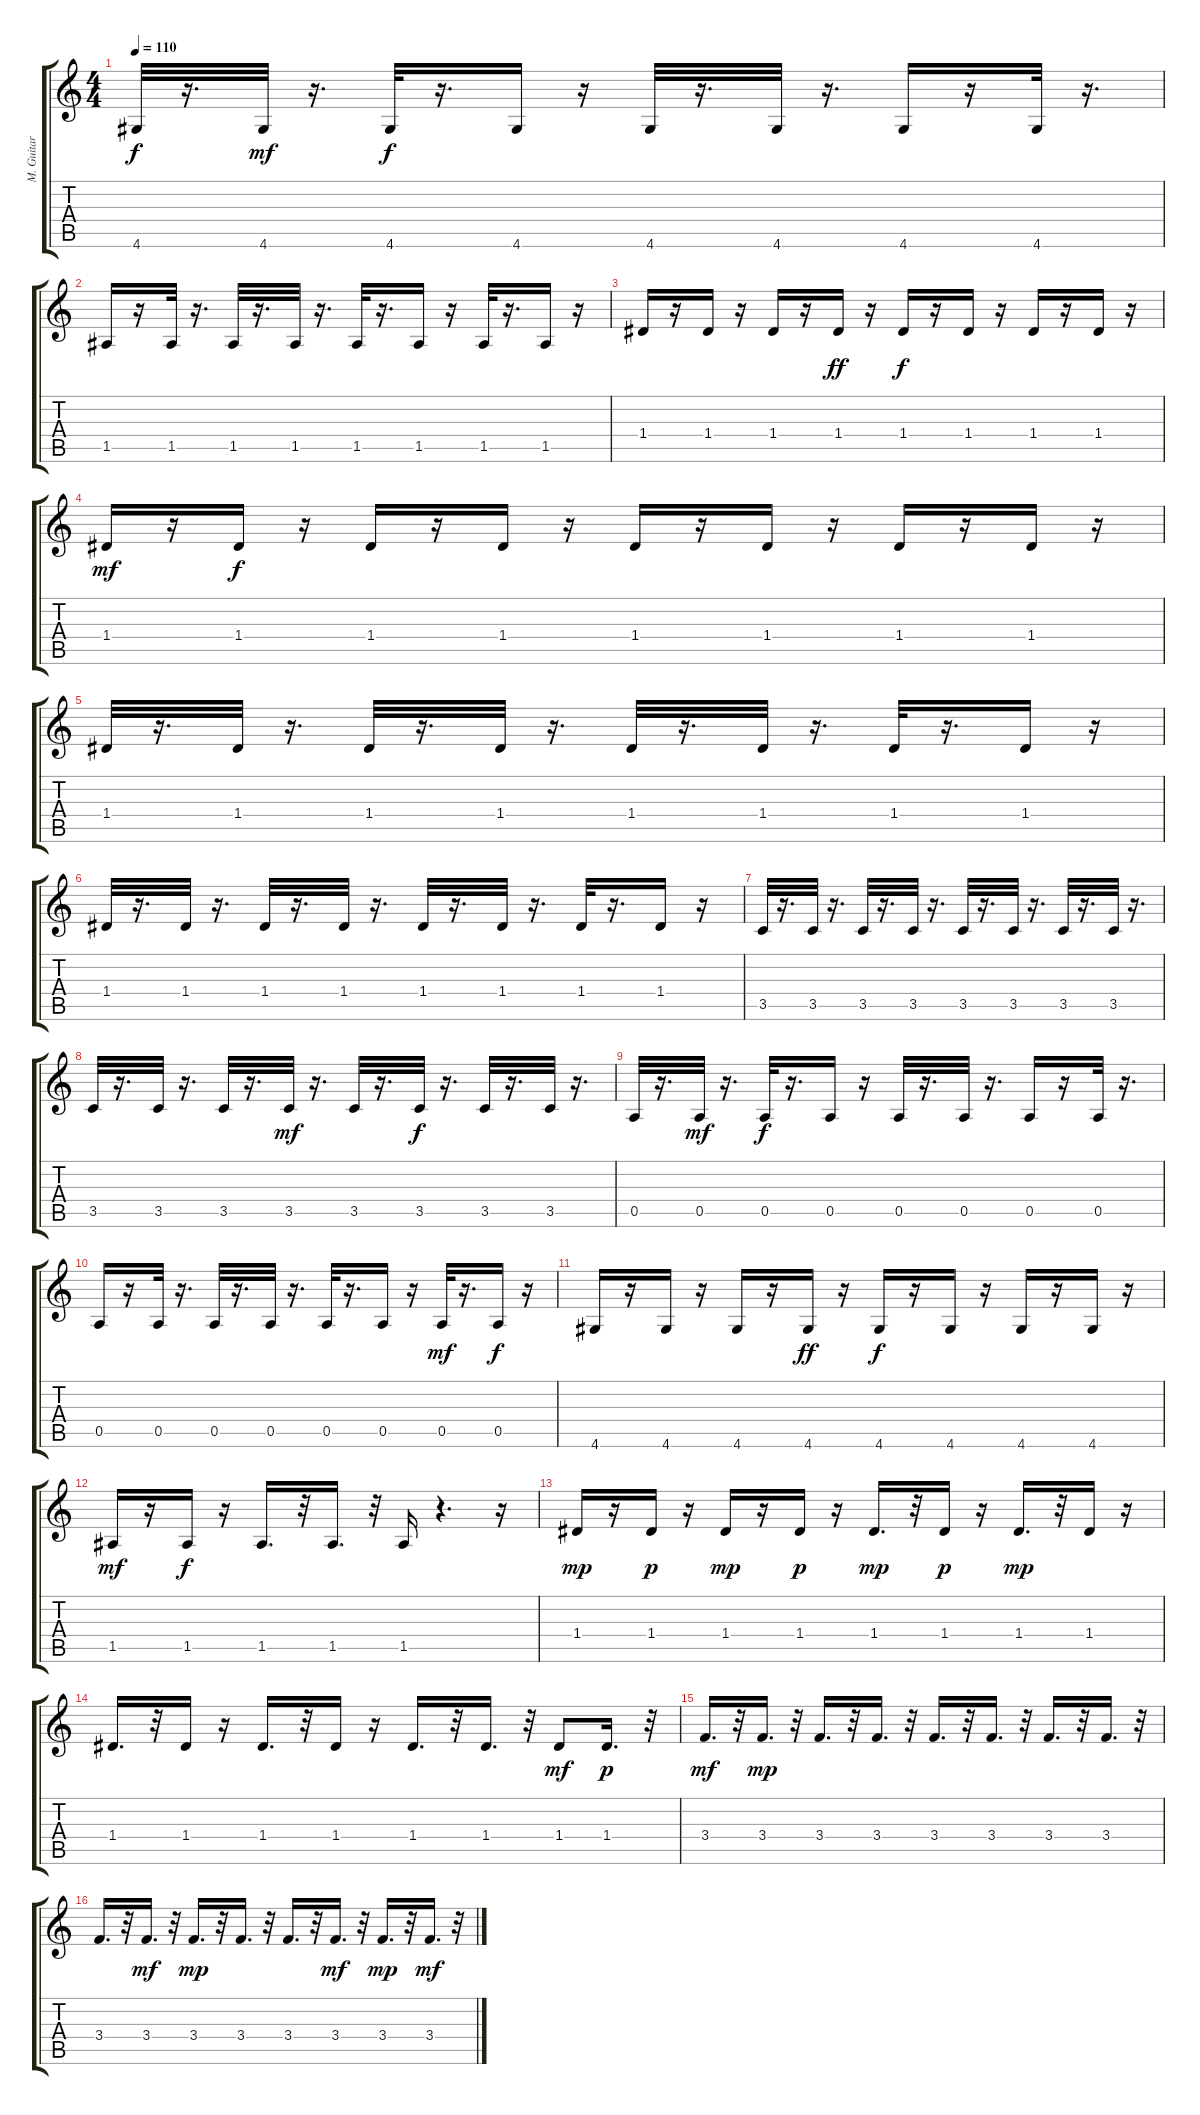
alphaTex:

\track ("M. Guitar" "M. Guitar") {instrument electricguitarmuted}
\staff {score tabs}
\tuning (E4 B3 G3 D3 A2 E2) {hide}
\ts (4 4)
\tempo 110
\clef g2
\ks c
4.6.32{dy f} r.16{d} 4.6.32{dy mf} r.16{d} 4.6.32{dy f} r.16{d} 4.6.16 r.16 4.6.32 r.16{d} 4.6.32 r.16{d} 4.6.16 r.16 4.6.32 r.16{d} |
1.5.16 r.16 1.5.32 r.16{d} 1.5.32 r.16{d} 1.5.32 r.16{d} 1.5.32 r.16{d} 1.5.16 r.16 1.5.32 r.16{d} 1.5.16 r.16 |
1.4.16 r.16 1.4.16 r.16 1.4.16 r.16 1.4.16{dy ff} r.16 1.4.16{dy f} r.16 1.4.16 r.16 1.4.16 r.16 1.4.16 r.16 |
1.4.16{dy mf} r.16 1.4.16{dy f} r.16 1.4.16 r.16 1.4.16 r.16 1.4.16 r.16 1.4.16 r.16 1.4.16 r.16 1.4.16 r.16 |
1.4.32 r.16{d} 1.4.32 r.16{d} 1.4.32 r.16{d} 1.4.32 r.16{d} 1.4.32 r.16{d} 1.4.32 r.16{d} 1.4.32 r.16{d} 1.4.16 r.16 |
1.4.32 r.16{d} 1.4.32 r.16{d} 1.4.32 r.16{d} 1.4.32 r.16{d} 1.4.32 r.16{d} 1.4.32 r.16{d} 1.4.32 r.16{d} 1.4.16 r.16 |
3.5.32 r.16{d} 3.5.32 r.16{d} 3.5.32 r.16{d} 3.5.32 r.16{d} 3.5.32 r.16{d} 3.5.32 r.16{d} 3.5.32 r.16{d} 3.5.32 r.16{d} |
3.5.32 r.16{d} 3.5.32 r.16{d} 3.5.32 r.16{d} 3.5.32{dy mf} r.16{d} 3.5.32 r.16{d} 3.5.32{dy f} r.16{d} 3.5.32 r.16{d} 3.5.32 r.16{d} |
0.5.32 r.16{d} 0.5.32{dy mf} r.16{d} 0.5.32{dy f} r.16{d} 0.5.16 r.16 0.5.32 r.16{d} 0.5.32 r.16{d} 0.5.16 r.16 0.5.32 r.16{d} |
0.5.16 r.16 0.5.32 r.16{d} 0.5.32 r.16{d} 0.5.32 r.16{d} 0.5.32 r.16{d} 0.5.16 r.16 0.5.32{dy mf} r.16{d} 0.5.16{dy f} r.16 |
4.6.16 r.16 4.6.16 r.16 4.6.16 r.16 4.6.16{dy ff} r.16 4.6.16{dy f} r.16 4.6.16 r.16 4.6.16 r.16 4.6.16 r.16 |
1.5.16{dy mf} r.16 1.5.16{dy f} r.16 1.5.16{d} r.32 1.5.16{d} r.32 1.5.16 r.4{d} r.16 |
1.4.16{dy mp} r.16 1.4.16{dy p} r.16 1.4.16{dy mp} r.16 1.4.16{dy p} r.16 1.4.16{d dy mp} r.32 1.4.16{dy p} r.16 1.4.16{d dy mp} r.32 1.4.16 r.16 |
1.4.16{d} r.32 1.4.16 r.16 1.4.16{d} r.32 1.4.16 r.16 1.4.16{d} r.32 1.4.16{d} r.32 1.4.8{dy mf} 1.4.16{d dy p} r.32 |
3.4.16{d dy mf} r.32 3.4.16{d dy mp} r.32 3.4.16{d} r.32 3.4.16{d} r.32 3.4.16{d} r.32 3.4.16{d} r.32 3.4.16{d} r.32 3.4.16{d} r.32 |
3.4.16{d} r.32 3.4.16{d dy mf} r.32 3.4.16{d dy mp} r.32 3.4.16{d} r.32 3.4.16{d} r.32 3.4.16{d dy mf} r.32 3.4.16{d dy mp} r.32 3.4.16{d dy mf} r.32
